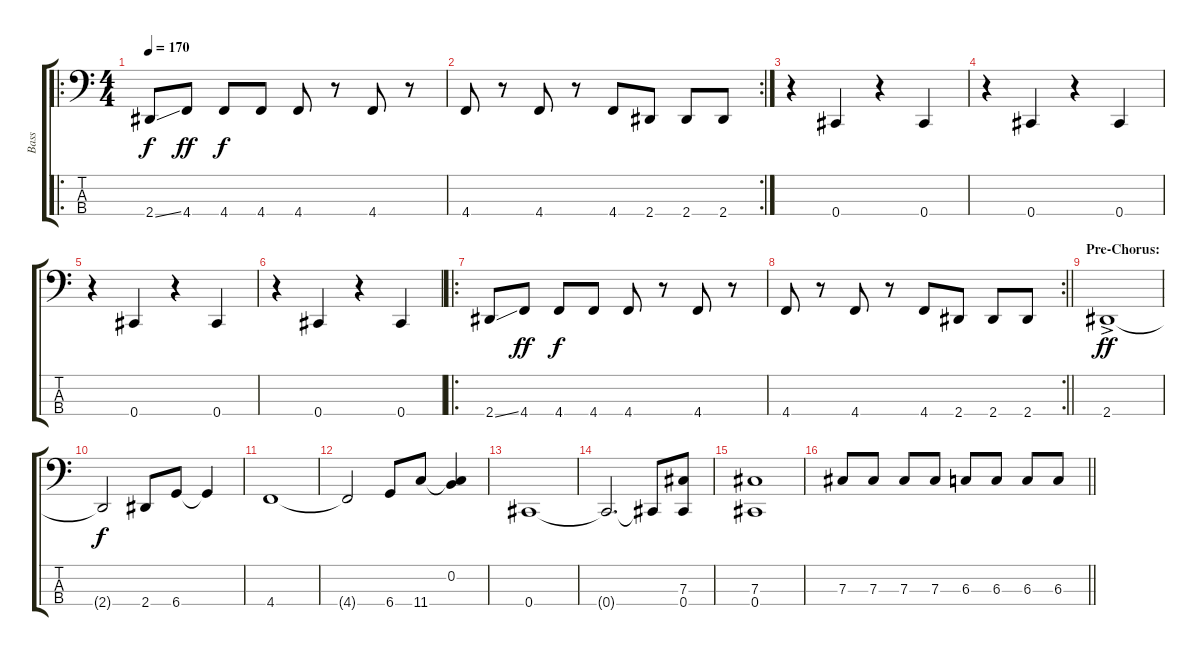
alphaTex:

\track ("Bass" "Bass") {instrument electricbasspick}
\staff {score tabs}
\tuning (E2 B1 Gb1 Db1) {hide}
\ro
\ts (4 4)
\tempo 170
\clef f4
\ks c
2.4{ss}.8{dy f} 4.4.8{dy ff} 4.4.8{dy f} 4.4.8 4.4.8 r.8 4.4.8 r.8 |
\rc 2
4.4.8 r.8 4.4.8 r.8 4.4.8 2.4.8 2.4.8 2.4.8 |
r.4 0.4.4 r.4 0.4.4 |
r.4 0.4.4 r.4 0.4.4 |
r.4 0.4.4 r.4 0.4.4 |
r.4 0.4.4 r.4 0.4.4 |
\ro
2.4{ss}.8 4.4.8{dy ff} 4.4.8{dy f} 4.4.8 4.4.8 r.8 4.4.8 r.8 |
\rc 2
\barLineRight lightlight
4.4.8 r.8 4.4.8 r.8 4.4.8 2.4.8 2.4.8 2.4.8 |
\section ("" "Pre-Chorus:")
2.4{ac}.1{dy ff} |
2.4{t}.2{dy f} 2.4.8 6.4.8 6.4{t}.4 |
4.4.1 |
4.4{t}.2 6.4.8 11.4.8 (0.2 11.4{t}).4 |
0.4.1 |
0.4{t}.2{d} 0.4{t}.8 (7.3 0.4).8 |
(7.3 0.4).1 |
\barLineRight lightlight
7.3.8 7.3.8 7.3.8 7.3.8 6.3.8 6.3.8 6.3.8 6.3.8
